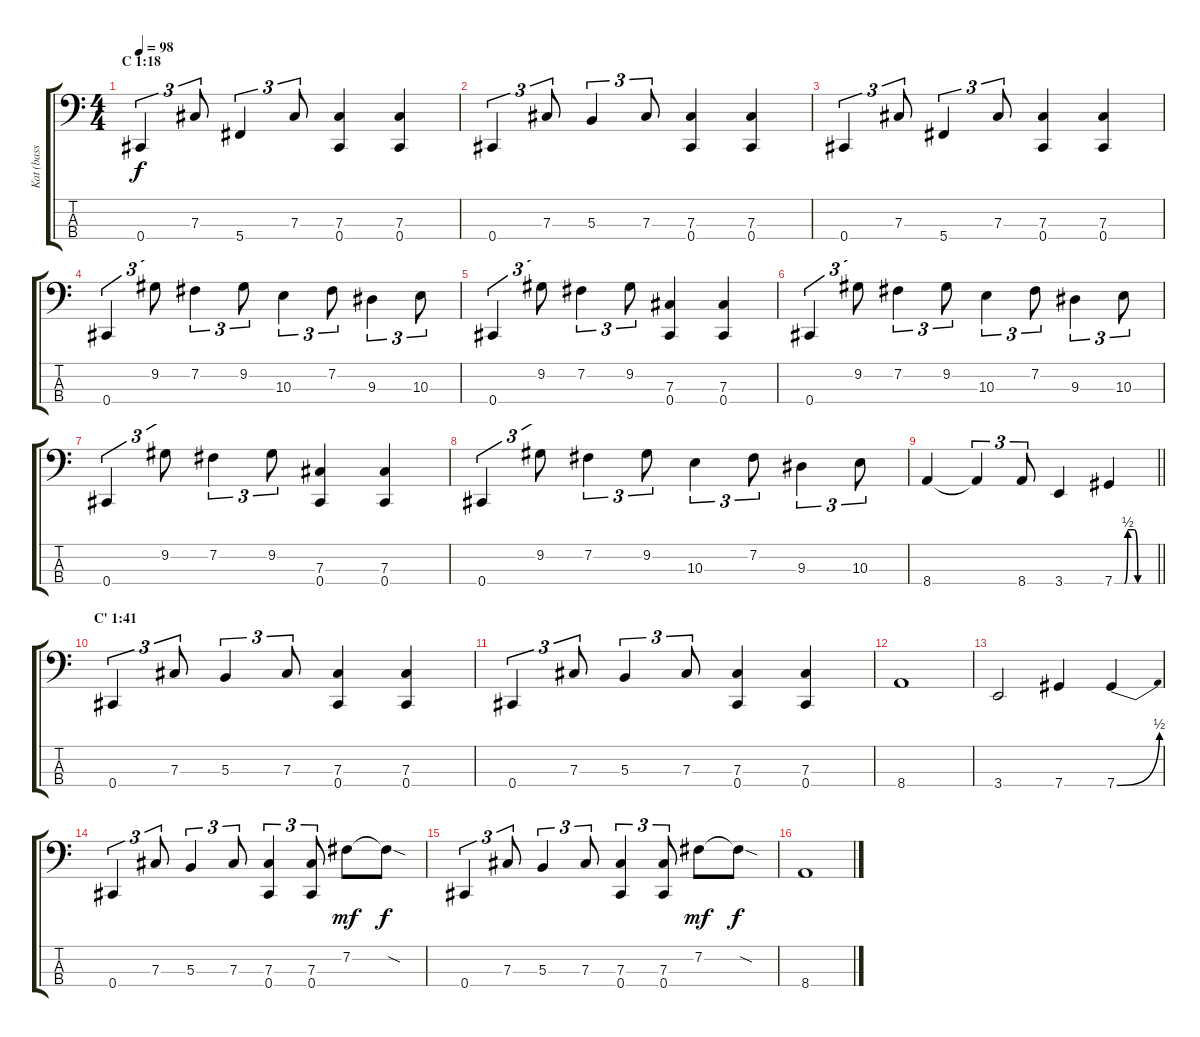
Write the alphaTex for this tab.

\track ("Kat (bass guitar)" "Kat (bass ") {instrument electricbasspick}
\staff {score tabs}
\tuning (E2 B1 Gb1 Db1) {hide}
\ts (4 4)
\section ("" "C 1:18")
\tempo 98
\clef f4
\ks c
0.4.4{tu (3 2) dy f} 7.3.8{tu (3 2)} 5.4.4{tu (3 2)} 7.3.8{tu (3 2)} (7.3 0.4).4 (7.3 0.4).4 |
0.4.4{tu (3 2)} 7.3.8{tu (3 2)} 5.3.4{tu (3 2)} 7.3.8{tu (3 2)} (7.3 0.4).4 (7.3 0.4).4 |
0.4.4{tu (3 2)} 7.3.8{tu (3 2)} 5.4.4{tu (3 2)} 7.3.8{tu (3 2)} (7.3 0.4).4 (7.3 0.4).4 |
0.4.4{tu (3 2)} 9.2.8{tu (3 2)} 7.2.4{tu (3 2)} 9.2.8{tu (3 2)} 10.3.4{tu (3 2)} 7.2.8{tu (3 2)} 9.3.4{tu (3 2)} 10.3.8{tu (3 2)} |
0.4.4{tu (3 2)} 9.2.8{tu (3 2)} 7.2.4{tu (3 2)} 9.2.8{tu (3 2)} (7.3 0.4).4 (7.3 0.4).4 |
0.4.4{tu (3 2)} 9.2.8{tu (3 2)} 7.2.4{tu (3 2)} 9.2.8{tu (3 2)} 10.3.4{tu (3 2)} 7.2.8{tu (3 2)} 9.3.4{tu (3 2)} 10.3.8{tu (3 2)} |
0.4.4{tu (3 2)} 9.2.8{tu (3 2)} 7.2.4{tu (3 2)} 9.2.8{tu (3 2)} (7.3 0.4).4 (7.3 0.4).4 |
0.4.4{tu (3 2)} 9.2.8{tu (3 2)} 7.2.4{tu (3 2)} 9.2.8{tu (3 2)} 10.3.4{tu (3 2)} 7.2.8{tu (3 2)} 9.3.4{tu (3 2)} 10.3.8{tu (3 2)} |
\barLineRight lightlight
8.4.4 8.4{t}.4{tu (3 2)} 8.4.8{tu (3 2)} 3.4.4 7.4{be (custom 0 0 15 0 20 2 30 2 35 0 60 0)}.4 |
\section ("" "C' 1:41")
0.4.4{tu (3 2)} 7.3.8{tu (3 2)} 5.3.4{tu (3 2)} 7.3.8{tu (3 2)} (7.3 0.4).4 (7.3 0.4).4 |
0.4.4{tu (3 2)} 7.3.8{tu (3 2)} 5.3.4{tu (3 2)} 7.3.8{tu (3 2)} (7.3 0.4).4 (7.3 0.4).4 |
8.4.1 |
3.4.2 7.4.4 7.4{be (bend 0 0 60 2)}.4 |
0.4.4{tu (3 2)} 7.3.8{tu (3 2)} 5.3.4{tu (3 2)} 7.3.8{tu (3 2)} (7.3 0.4).4{tu (3 2)} (7.3 0.4).8{tu (3 2)} 7.2.8{dy mf} 7.2{sod t}.8{dy f} |
0.4.4{tu (3 2)} 7.3.8{tu (3 2)} 5.3.4{tu (3 2)} 7.3.8{tu (3 2)} (7.3 0.4).4{tu (3 2)} (7.3 0.4).8{tu (3 2)} 7.2.8{dy mf} 7.2{sod t}.8{dy f} |
8.4.1
